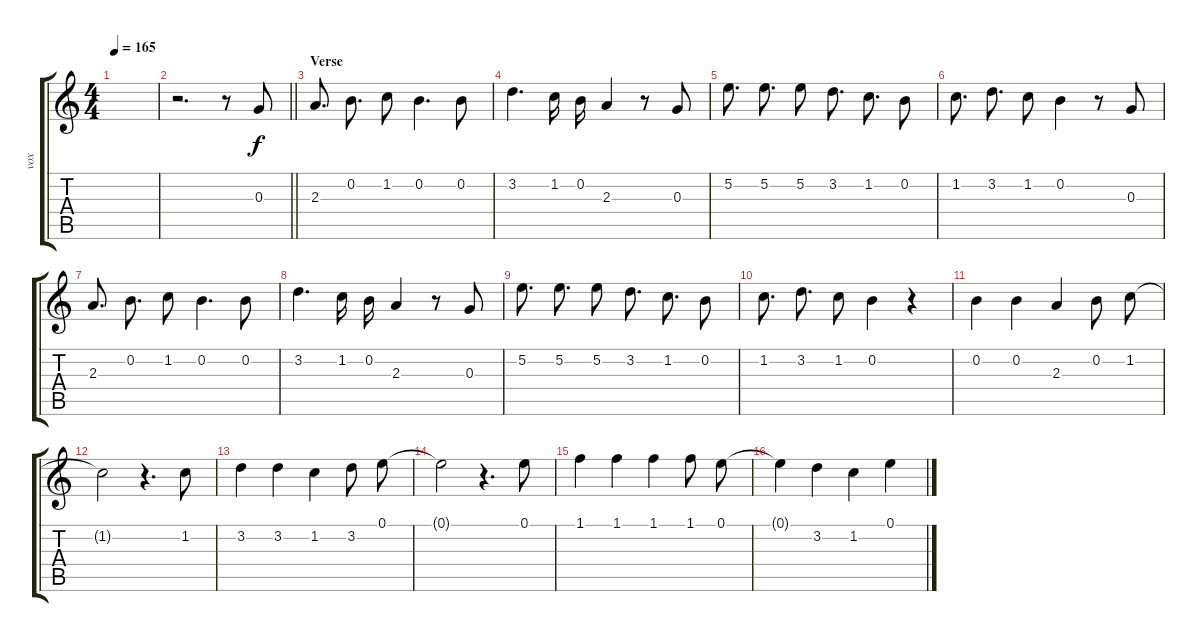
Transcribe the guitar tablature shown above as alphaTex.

\track ("vox" "vox") {instrument acousticguitarsteel}
\staff {score tabs}
\tuning (E4 B3 G3 D3 A2 E2) {hide}
\ts (4 4)
\tempo 165
\clef g2
\ks aminor
|
\barLineRight lightlight
r.2{d} r.8 0.3.8 |
\section ("" "Verse")
2.3.8{d beam split} 0.2.8{d} 1.2.8 0.2.4{d} 0.2.8 |
3.2.4{d} 1.2.16{beam split} 0.2.16 2.3.4 r.8 0.3.8 |
5.2.8{d beam split} 5.2.8{d} 5.2.8 3.2.8{d beam split} 1.2.8{d} 0.2.8 |
1.2.8{d beam split} 3.2.8{d} 1.2.8 0.2.4 r.8 0.3.8 |
2.3.8{d beam split} 0.2.8{d} 1.2.8 0.2.4{d} 0.2.8 |
3.2.4{d} 1.2.16{beam split} 0.2.16 2.3.4 r.8 0.3.8 |
5.2.8{d beam split} 5.2.8{d} 5.2.8 3.2.8{d beam split} 1.2.8{d} 0.2.8 |
1.2.8{d beam split} 3.2.8{d} 1.2.8 0.2.4 r.4 |
0.2.4 0.2.4 2.3.4 0.2.8{beam split} 1.2.8 |
1.2{t}.2 r.4{d} 1.2.8 |
3.2.4 3.2.4 1.2.4 3.2.8{beam split} 0.1.8 |
0.1{t}.2 r.4{d} 0.1.8 |
1.1.4 1.1.4 1.1.4 1.1.8{beam split} 0.1.8 |
0.1{t}.4 3.2.4 1.2.4 0.1.4
